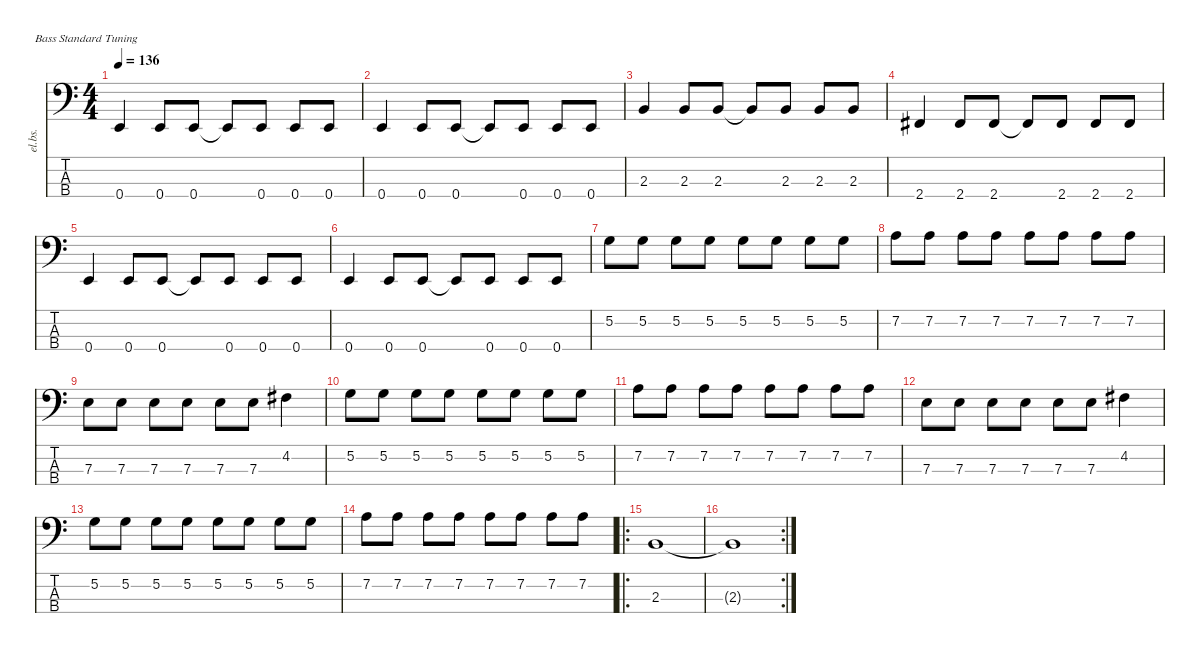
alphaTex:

\defaultSystemsLayout 4
\hideDynamics
\bracketExtendMode nobrackets
\otherSystemsTrackNameOrientation horizontal
\track ("Bass" "el.bs.") {instrument electricbassfinger}
\staff {score tabs}
\tuning (G2 D2 A1 E1)
\ts (4 4)
\tempo 136
\clef f4
\ks c
0.4.4{dy f} 0.4.8 0.4.8 0.4{t}.8 0.4.8 0.4.8 0.4.8 |
0.4.4 0.4.8 0.4.8 0.4{t}.8 0.4.8 0.4.8 0.4.8 |
2.3.4 2.3.8 2.3.8 2.3{t}.8 2.3.8 2.3.8 2.3.8 |
2.4{acc #}.4 2.4{acc #}.8 2.4{acc #}.8 2.4{t acc #}.8 2.4{acc #}.8 2.4{acc #}.8 2.4{acc #}.8 |
0.4.4 0.4.8 0.4.8 0.4{t}.8 0.4.8 0.4.8 0.4.8 |
0.4.4 0.4.8 0.4.8 0.4{t}.8 0.4.8 0.4.8 0.4.8 |
5.2.8 5.2.8 5.2.8 5.2.8 5.2.8 5.2.8 5.2.8 5.2.8 |
7.2.8 7.2.8 7.2.8 7.2.8 7.2.8 7.2.8 7.2.8 7.2.8 |
7.3.8 7.3.8 7.3.8 7.3.8 7.3.8 7.3.8 4.2{acc #}.4 |
5.2.8 5.2.8 5.2.8 5.2.8 5.2.8 5.2.8 5.2.8 5.2.8 |
7.2.8 7.2.8 7.2.8 7.2.8 7.2.8 7.2.8 7.2.8 7.2.8 |
7.3.8 7.3.8 7.3.8 7.3.8 7.3.8 7.3.8 4.2{acc #}.4 |
5.2.8 5.2.8 5.2.8 5.2.8 5.2.8 5.2.8 5.2.8 5.2.8 |
7.2.8 7.2.8 7.2.8 7.2.8 7.2.8 7.2.8 7.2.8 7.2.8 |
\ro
2.3.1 |
\rc 2
2.3{t}.1
